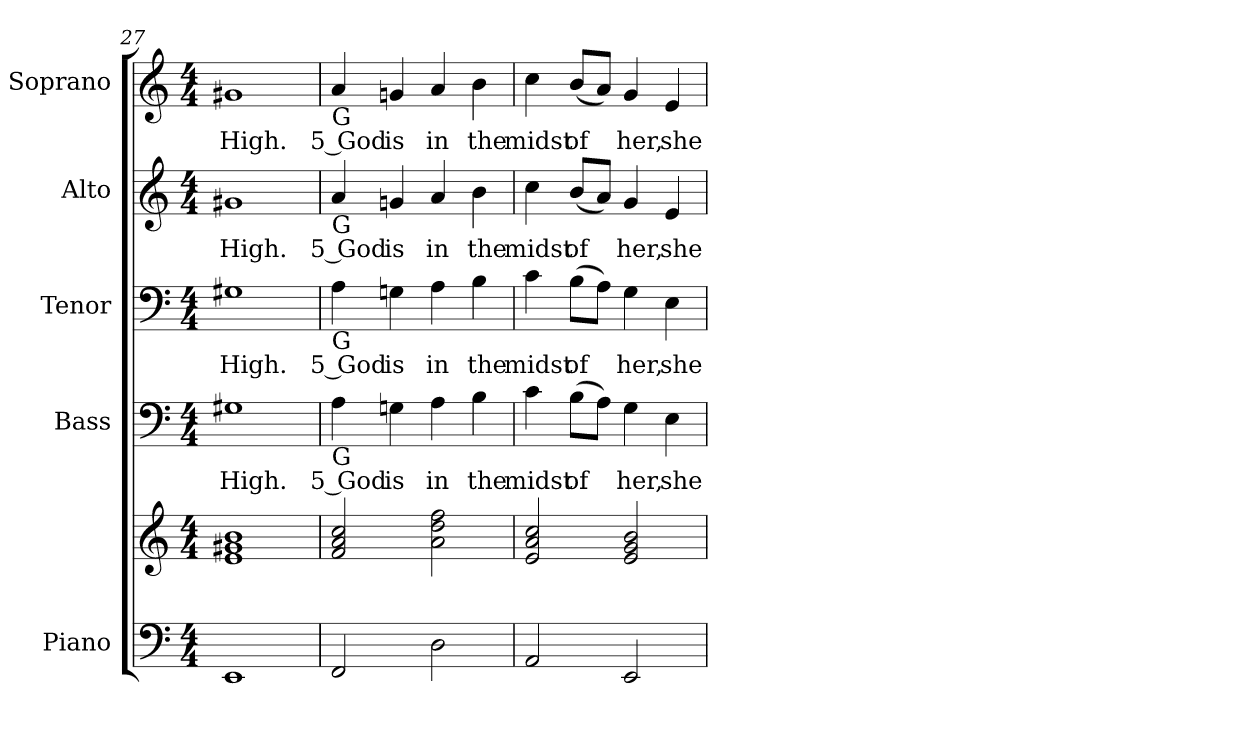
**kern	**kern	**kern	**text	**kern	**text	**kern	**text	**kern	**text
*part5	*part5	*part4	*part4	*part3	*part3	*part2	*part2	*part1	*part1
*staff6	*staff5	*staff4	*staff4	*staff3	*staff3	*staff2	*staff2	*staff1	*staff1
*I"Piano	*	*I"Bass	*	*I"Tenor	*	*I"Alto	*	*I"Soprano	*
*I'Pno.	*	*I'B.	*	*I'T.	*	*I'A.	*	*I'S.	*
*clefF4	*clefG2	*clefF4	*	*clefF4	*	*clefG2	*	*clefG2	*
*k[]	*k[]	*k[]	*	*k[]	*	*k[]	*	*k[]	*
*C:	*C:	*C:	*	*C:	*	*C:	*	*C:	*
*M4/4	*M4/4	*M4/4	*	*M4/4	*	*M4/4	*	*M4/4	*
=27	=27	=27	=27	=27	=27	=27	=27	=27	=27
!	!	!	!LO:LY:b:color=#000000	!	!	!	!	!	!
!	!	!	!	!	!LO:LY:b:color=#000000	!	!	!	!
!	!	!	!	!	!	!	!LO:LY:b:color=#000000	!	!
!	!	!	!	!	!	!	!	!	!LO:LY:b:color=#000000
1EEi	1ei 1g#Xi 1bi	1G#Xi	High.	1G#Xi	High.	1g#Xi	High.	1g#Xi	High.
!!LO:PB:g=z
=28	=28	=28	=28	=28	=28	=28	=28	=28	=28
!	!	!	!LO:LY:b:color=#000000	!	!	!	!	!	!
!	!	!	!	!	!LO:LY:b:color=#000000	!	!	!	!
!	!	!	!	!	!	!	!LO:LY:b:color=#000000	!	!
!	!	!	!	!	!	!	!	!LO:TX:b:t=G	!
!	!	!	!	!	!	!LO:TX:b:t=G	!	!	!
!	!	!	!	!LO:TX:b:t=G	!	!	!	!	!
!	!	!LO:TX:b:t=G	!	!	!	!	!	!	!
!	!	!	!	!	!	!	!	!	!LO:LY:b:color=#000000
2FFi/	2fi/ 2ai 2cci	4Ai\	5 God	4Ai\	5 God	4ai/	5 God	4ai/	5 God
!	!	!	!LO:LY:b:color=#000000	!	!	!	!	!	!
!	!	!	!	!	!LO:LY:b:color=#000000	!	!	!	!
!	!	!	!	!	!	!	!LO:LY:b:color=#000000	!	!
!	!	!	!	!	!	!	!	!	!LO:LY:b:color=#000000
.	.	4Gni\	is	4Gni\	is	4gni/	is	4gni/	is
!	!	!	!LO:LY:b:color=#000000	!	!	!	!	!	!
!	!	!	!	!	!LO:LY:b:color=#000000	!	!	!	!
!	!	!	!	!	!	!	!LO:LY:b:color=#000000	!	!
!	!	!	!	!	!	!	!	!	!LO:LY:b:color=#000000
2Di\	2ai\ 2ddi 2ffi	4Ai\	in	4Ai\	in	4ai/	in	4ai/	in
!	!	!	!LO:LY:b:color=#000000	!	!	!	!	!	!
!	!	!	!	!	!LO:LY:b:color=#000000	!	!	!	!
!	!	!	!	!	!	!	!LO:LY:b:color=#000000	!	!
!	!	!	!	!	!	!	!	!	!LO:LY:b:color=#000000
.	.	4Bi\	the	4Bi\	the	4bi\	the	4bi\	the
=29	=29	=29	=29	=29	=29	=29	=29	=29	=29
!	!	!	!LO:LY:b:color=#000000	!	!	!	!	!	!
!	!	!	!	!	!LO:LY:b:color=#000000	!	!	!	!
!	!	!	!	!	!	!	!LO:LY:b:color=#000000	!	!
!	!	!	!	!	!	!	!	!	!LO:LY:b:color=#000000
2AAi/	2ei/ 2ai 2cci	4ci\	midst	4ci\	midst	4cci\	midst	4cci\	midst
!	!	!	!LO:LY:b:color=#000000	!	!	!	!	!	!
!	!	!	!	!	!LO:LY:b:color=#000000	!	!	!	!
!	!	!	!	!	!	!	!LO:LY:b:color=#000000	!	!
!	!	!	!	!	!	!	!	!	!LO:LY:b:color=#000000
.	.	(8Bi\L	of	(8Bi\L	of	(8bi/L	of	(8bi/L	of
.	.	8Ai\J)	.	8Ai\J)	.	8ai/J)	.	8ai/J)	.
!	!	!	!LO:LY:b:color=#000000	!	!	!	!	!	!
!	!	!	!	!	!LO:LY:b:color=#000000	!	!	!	!
!	!	!	!	!	!	!	!LO:LY:b:color=#000000	!	!
!	!	!	!	!	!	!	!	!	!LO:LY:b:color=#000000
2EEi/	2ei/ 2gi 2bi	4Gi\	her,	4Gi\	her,	4gi/	her,	4gi/	her,
!	!	!	!LO:LY:b:color=#000000	!	!	!	!	!	!
!	!	!	!	!	!LO:LY:b:color=#000000	!	!	!	!
!	!	!	!	!	!	!	!LO:LY:b:color=#000000	!	!
!	!	!	!	!	!	!	!	!	!LO:LY:b:color=#000000
.	.	4Ei\	she	4Ei\	she	4ei/	she	4ei/	she
=	=	=	=	=	=	=	=	=	=
*-	*-	*-	*-	*-	*-	*-	*-	*-	*-
